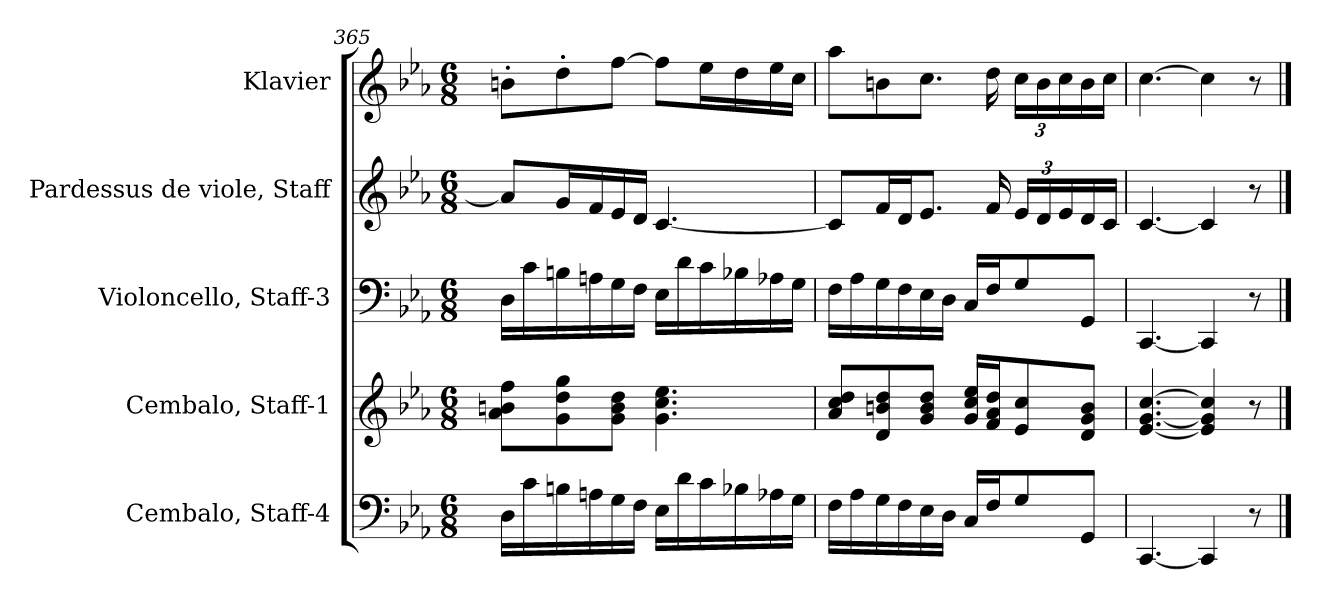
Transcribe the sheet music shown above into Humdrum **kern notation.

**kern	**kern	**kern	**kern	**kern
*part5	*part4	*part3	*part2	*part1
*staff5	*staff4	*staff3	*staff2	*staff1
*I"Cembalo, Staff-4	*I"Cembalo, Staff-1	*I"Violoncello, Staff-3	*I"Pardessus de viole, Staff	*I"Klavier
!!LO:LB:g=z
*clefF4	*clefG2	*clefF4	*clefG2	*clefG2
*ITrd7c12	*	*	*	*
*k[b-e-a-]	*k[b-e-a-]	*k[b-e-a-]	*k[b-e-a-]	*k[b-e-a-]
*M6/8	*M6/8	*M6/8	*M6/8	*M6/8
=365	=365	=365	=365	=365
16DD\LL	8a-\ 8bn\ 8ff\L	16D\LL	8a-/L]	8bn'\L
16C\	.	16c\	.	.
16BBn\	8g\ 8dd\ 8gg\	16Bn\	16g/L	8dd'\
16AAn\	.	16An\	16f/	.
16GG\	8g\ 8b\ 8dd\J	16G\	16e-/	[8ff\J
16FF\JJ	.	16F\JJ	16d/JJ	.
16EE-\LL	4.g\ 4.cc\ 4.ee-\	16E-\LL	[4.c/	8ff\L]
16D\	.	16d\	.	.
16C\	.	16c\	.	16ee-\L
16BB-X\	.	16B-X\	.	16dd\
16AA-X\	.	16A-X\	.	16ee-\
16GG\JJ	.	16G\JJ	.	16cc\JJ
=366	=366	=366	=366	=366
*	*	*	*	*MM100
16FF\LL	8a-/ 8cc/ 8dd/L	16F\LL	8c/L]	8aa-\L
16AA-\	.	16A-\	.	.
16GG\	8d/ 8bn/ 8dd/	16G\	16f/L	8bn\
16FF\	.	16F\	16d/J	.
*	*	*	*	*MM80
16EE-\	8g/ 8b/ 8dd/J	16E-\	8.e-/J	8.cc\J
16DD\JJ	.	16D\JJ	.	.
16CC/LL	16g/ 16cc/ 16ee-/LL	16C/LL	.	.
16FF/J	16f/ 16a-/ 16dd/J	16F/J	16f/	16dd\
*	*	*	*Xbrackettup	*Xbrackettup
*	*	*	*	*MM70
8GG/	8e-/ 8cc/	8G/	24e-/LL	24cc\LL
.	.	.	24d/	24b\
.	.	.	24e-/	24cc\
8GGG/J	8d/ 8g/ 8b/J	8GG/J	16d/	16b\
.	.	.	16c/JJ	16cc\JJ
=367	=367	=367	=367	=367
[4.CCC/	[4.e-/ [4.g/ [4.cc/	[4.CC/	[4.c/	[4.cc\
4CCC/]	4e-/] 4g/] 4cc/]	4CC/]	4c/]	4cc\]
8r	8r	8r	8r	8r
==	==	==	==	==
*-	*-	*-	*-	*-
